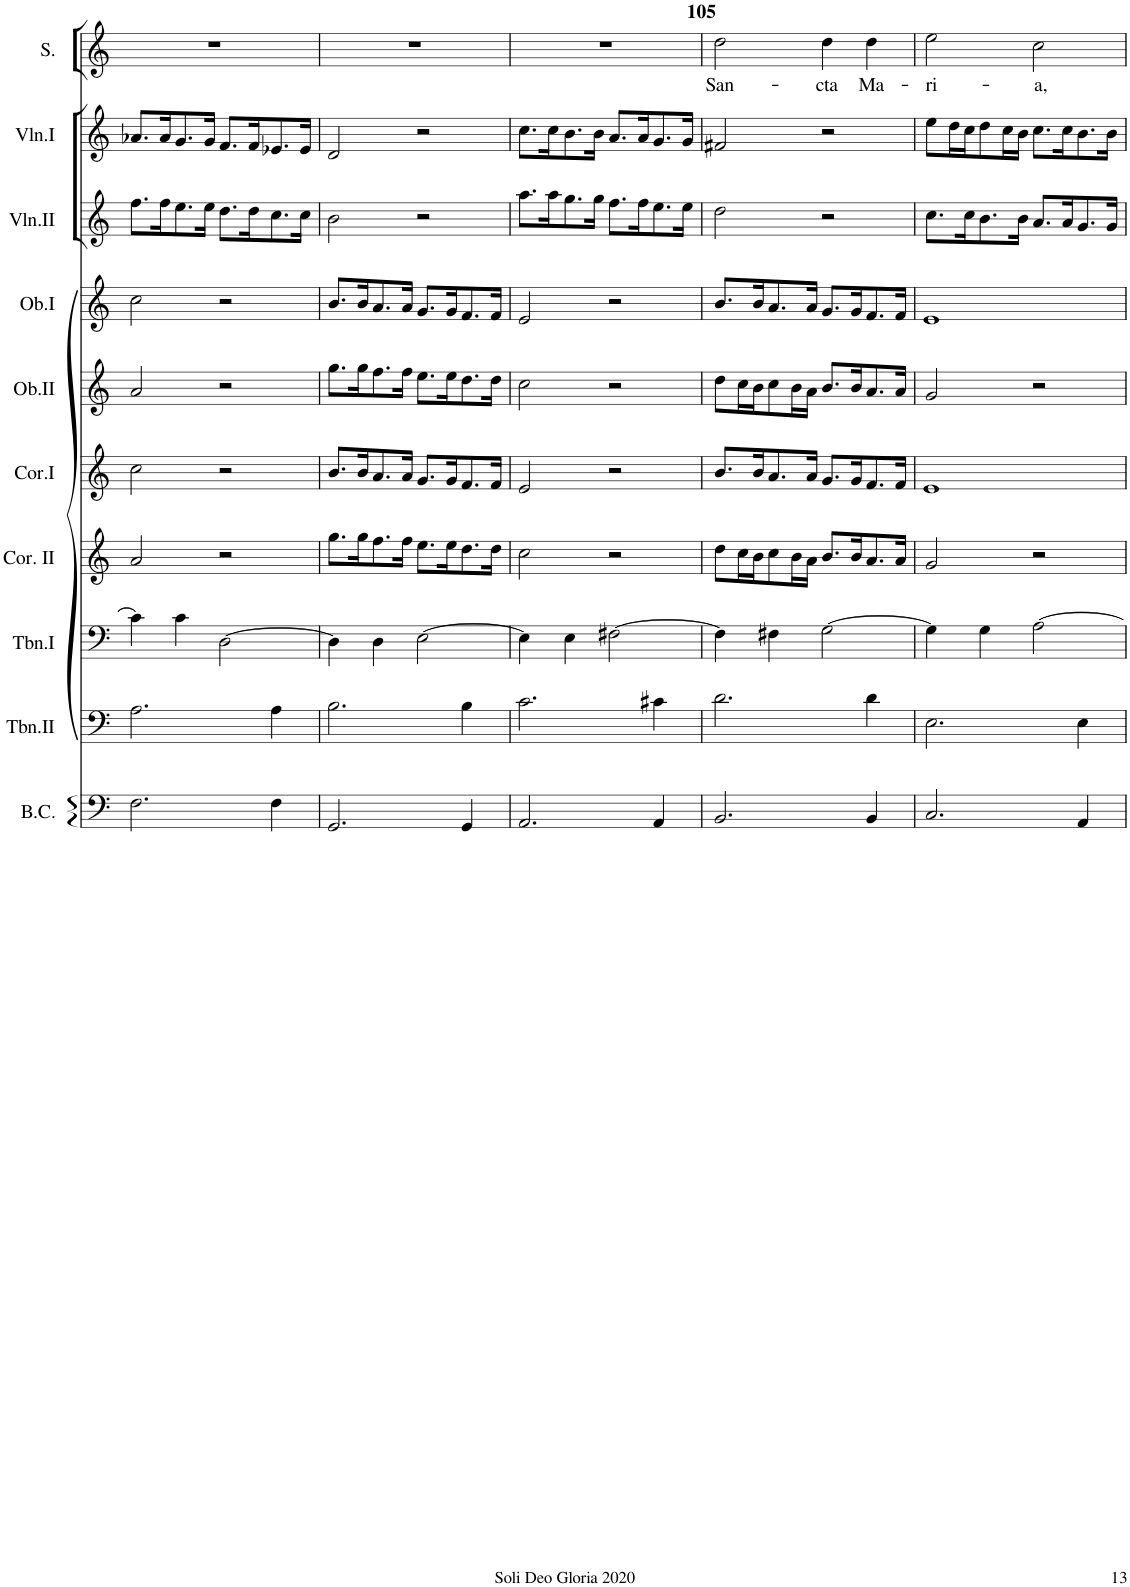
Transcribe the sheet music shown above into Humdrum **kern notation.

**kern	**kern	**kern	**kern	**kern	**kern	**kern	**kern	**kern	**kern	**text
*part10	*part9	*part8	*part7	*part6	*part5	*part4	*part3	*part2	*part1	*part1
*staff10	*staff9	*staff8	*staff7	*staff6	*staff5	*staff4	*staff3	*staff2	*staff1	*staff1
*I"Basse Continue	*I"Trombone II	*I"Trombone I	*I"Cornetto II	*I"Cornetto I	*I"Oboe II	*I"Oboe I	*I"Violon II	*I"Violon I	*I"Soprano	*
*I'B.C.	*I'Tbn.II	*I'Tbn.I	*I'Cor. II	*I'Cor.I	*I'Ob.II	*I'Ob.I	*I'Vln.II	*I'Vln.I	*I'S.	*
!!LO:PB:g=z
*clefF4	*clefF4	*clefF4	*clefG2	*clefG2	*clefG2	*clefG2	*clefG2	*clefG2	*clefG2	*
*k[]	*k[]	*k[]	*k[]	*k[]	*k[]	*k[]	*k[]	*k[]	*k[]	*
*M2/2	*M2/2	*M2/2	*M2/2	*M2/2	*M2/2	*M2/2	*M2/2	*M2/2	*M2/2	*
*met(c|)	*met(c|)	*met(c|)	*met(c|)	*met(c|)	*met(c|)	*met(c|)	*met(c|)	*met(c|)	*met(c|)	*
=102	=102	=102	=102	=102	=102	=102	=102	=102	=102	=102
2.F\	2.A\	4c\]	2a/	2cc\	2a/	2cc\	8.ff\L	8.a-X/L	1r	.
.	.	.	.	.	.	.	16ff\K	16a-/K	.	.
.	.	4c\	.	.	.	.	8.ee\	8.g/	.	.
.	.	.	.	.	.	.	16ee\Jk	16g/Jk	.	.
.	.	[2D\	2r	2r	2r	2r	8.dd\L	8.f/L	.	.
.	.	.	.	.	.	.	16dd\K	16f/K	.	.
4F\	4A\	.	.	.	.	.	8.cc\	8.e-X/	.	.
.	.	.	.	.	.	.	16cc\Jk	16e-/Jk	.	.
=103	=103	=103	=103	=103	=103	=103	=103	=103	=103	=103
2.GG/	2.B\	4D\]	8.gg\L	8.b/L	8.gg\L	8.b/L	2b\	2d/	1r	.
.	.	.	16gg\K	16b/K	16gg\K	16b/K	.	.	.	.
.	.	4D\	8.ff\	8.a/	8.ff\	8.a/	.	.	.	.
.	.	.	16ff\Jk	16a/Jk	16ff\Jk	16a/Jk	.	.	.	.
.	.	[2E\	8.ee\L	8.g/L	8.ee\L	8.g/L	2r	2r	.	.
.	.	.	16ee\K	16g/K	16ee\K	16g/K	.	.	.	.
4GG/	4B\	.	8.dd\	8.f/	8.dd\	8.f/	.	.	.	.
.	.	.	16dd\Jk	16f/Jk	16dd\Jk	16f/Jk	.	.	.	.
=104	=104	=104	=104	=104	=104	=104	=104	=104	=104	=104
2.AA/	2.c\	4E\]	2cc\	2e/	2cc\	2e/	8.aa\L	8.cc\L	1r	.
.	.	.	.	.	.	.	16aa\K	16cc\K	.	.
.	.	4E\	.	.	.	.	8.gg\	8.b\	.	.
.	.	.	.	.	.	.	16gg\Jk	16b\Jk	.	.
.	.	[2F#X\	2r	2r	2r	2r	8.ff\L	8.a/L	.	.
.	.	.	.	.	.	.	16ff\K	16a/K	.	.
4AA/	4c#X\	.	.	.	.	.	8.ee\	8.g/	.	.
.	.	.	.	.	.	.	16ee\Jk	16g/Jk	.	.
=105	=105	=105	=105	=105	=105	=105	=105	=105	=105	=105
!	!	!	!	!	!	!	!	!	!	!LO:LY:b
2.BB/	2.d\	4F#\]	8dd\L	8.b/L	8dd\L	8.b/L	2dd\	2f#X/	2dd\	San-
.	.	.	16cc\L	.	16cc\L	.	.	.	.	.
.	.	.	16b\J	16b/K	16b\J	16b/K	.	.	.	.
.	.	4F#X\	8cc\	8.a/	8cc\	8.a/	.	.	.	.
.	.	.	16b\L	.	16b\L	.	.	.	.	.
.	.	.	16a\JJ	16a/Jk	16a\JJ	16a/Jk	.	.	.	.
!	!	!	!	!	!	!	!	!	!	!LO:LY:b
.	.	[2G\	8.b/L	8.g/L	8.b/L	8.g/L	2r	2r	4dd\	-cta
.	.	.	16b/K	16g/K	16b/K	16g/K	.	.	.	.
!	!	!	!	!	!	!	!	!	!	!LO:LY:b
4BB/	4d\	.	8.a/	8.f/	8.a/	8.f/	.	.	4dd\	Ma-
.	.	.	16a/Jk	16f/Jk	16a/Jk	16f/Jk	.	.	.	.
=106	=106	=106	=106	=106	=106	=106	=106	=106	=106	=106
!	!	!	!	!	!	!	!	!	!	!LO:LY:b
2.C/	2.E\	4G\]	2g/	1e	2g/	1e	8.cc\L	8ee\L	2ee\	-ri-
.	.	.	.	.	.	.	.	16dd\L	.	.
.	.	.	.	.	.	.	16cc\K	16cc\J	.	.
.	.	4G\	.	.	.	.	8.b\	8dd\	.	.
.	.	.	.	.	.	.	.	16cc\L	.	.
.	.	.	.	.	.	.	16b\Jk	16b\JJ	.	.
!	!	!	!	!	!	!	!	!	!	!LO:LY:b
.	.	[2A\	2r	.	2r	.	8.a/L	8.cc\L	2cc\	-a,
.	.	.	.	.	.	.	16a/K	16cc\K	.	.
4AA/	4E\	.	.	.	.	.	8.g/	8.b\	.	.
.	.	.	.	.	.	.	16g/Jk	16b\Jk	.	.
=	=	=	=	=	=	=	=	=	=	=
*-	*-	*-	*-	*-	*-	*-	*-	*-	*-	*-
